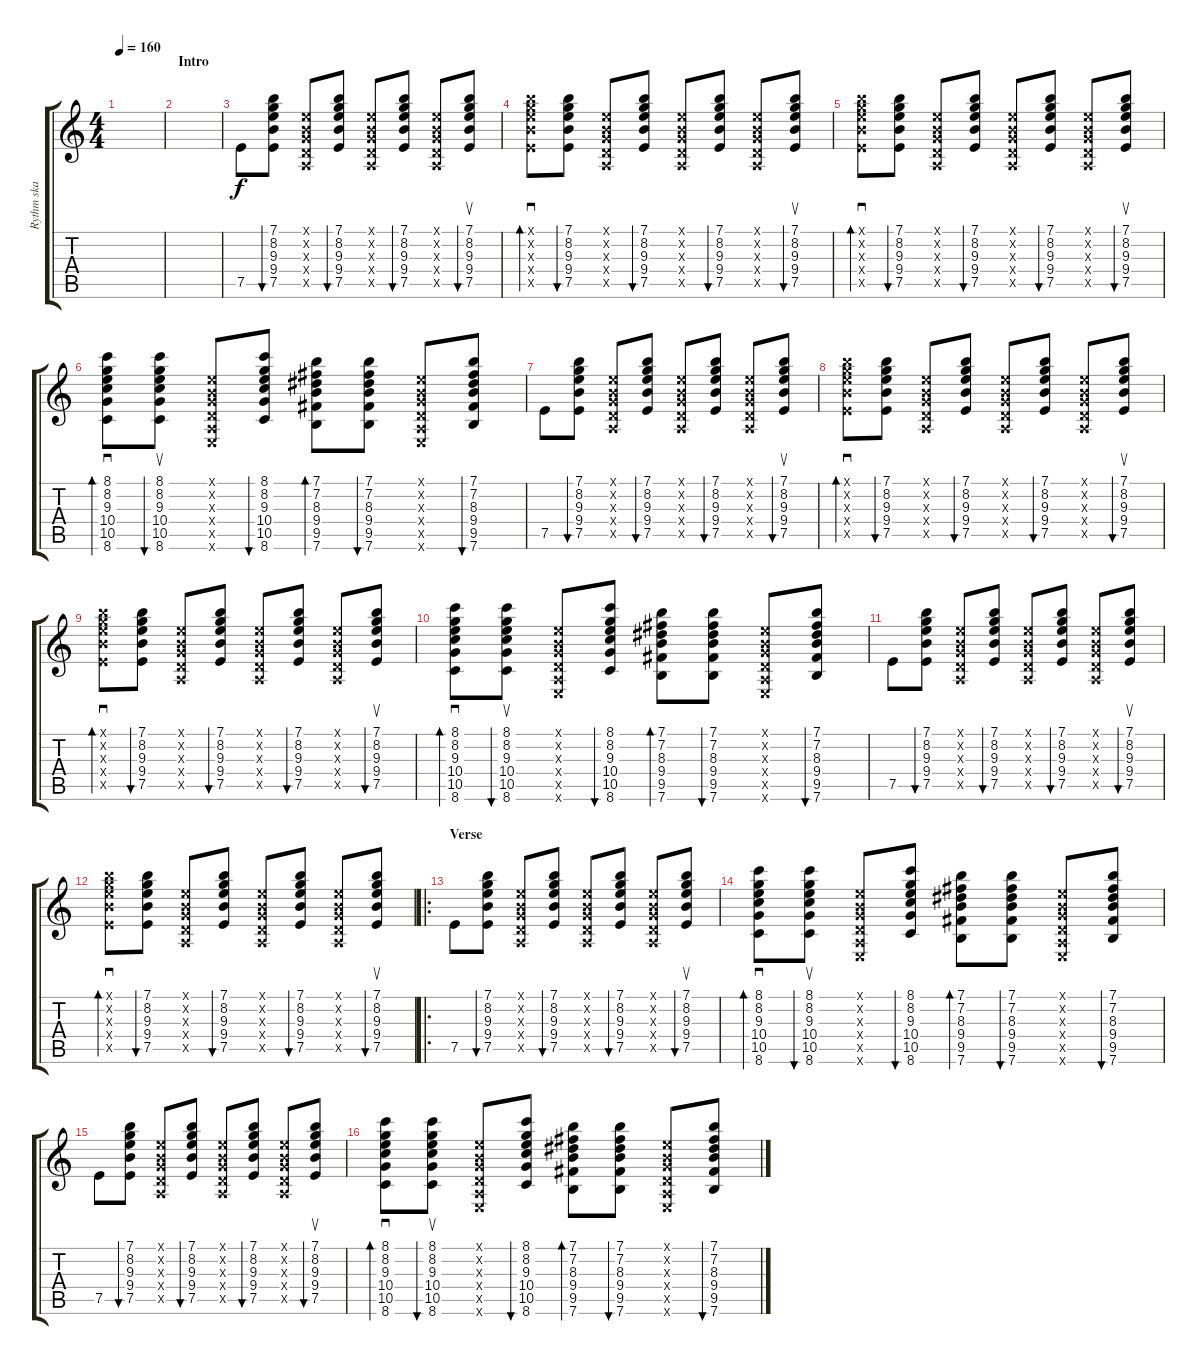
\track ("Rythm ska" "Rythm ska") {instrument electricguitarjazz}
\staff {score tabs}
\tuning (E4 B3 G3 D3 A2 E2) {hide}
\ts (4 4)
\tempo 160
\clef g2
\ks c
|
\section ("" "Intro")
|
7.5.8 (7.1 8.2 9.3 9.4 7.5).8{bu 60} (0.1{x} 0.2{x} 0.3{x} 0.4{x} 0.5{x}).8 (7.1 8.2 9.3 9.4 7.5).8{bu 60} (0.1{x} 0.2{x} 0.3{x} 0.4{x} 0.5{x}).8 (7.1 8.2 9.3 9.4 7.5).8{bu 60} (0.1{x} 0.2{x} 0.3{x} 0.4{x} 0.5{x}).8 (7.1 8.2 9.3 9.4 7.5).8{su bu 60} |
(7.1{x} 8.2{x} 9.3{x} 9.4{x} 7.5{x}).8{sd bd 60} (7.1 8.2 9.3 9.4 7.5).8{bu 60} (0.1{x} 0.2{x} 0.3{x} 0.4{x} 0.5{x}).8 (7.1 8.2 9.3 9.4 7.5).8{bu 60} (0.1{x} 0.2{x} 0.3{x} 0.4{x} 0.5{x}).8 (7.1 8.2 9.3 9.4 7.5).8{bu 60} (0.1{x} 0.2{x} 0.3{x} 0.4{x} 0.5{x}).8 (7.1 8.2 9.3 9.4 7.5).8{su bu 60} |
(7.1{x} 8.2{x} 9.3{x} 9.4{x} 7.5{x}).8{sd bd 60} (7.1 8.2 9.3 9.4 7.5).8{bu 60} (0.1{x} 0.2{x} 0.3{x} 0.4{x} 0.5{x}).8 (7.1 8.2 9.3 9.4 7.5).8{bu 60} (0.1{x} 0.2{x} 0.3{x} 0.4{x} 0.5{x}).8 (7.1 8.2 9.3 9.4 7.5).8{bu 60} (0.1{x} 0.2{x} 0.3{x} 0.4{x} 0.5{x}).8 (7.1 8.2 9.3 9.4 7.5).8{su bu 60} |
(8.1 8.2 9.3 10.4 10.5 8.6).8{sd bd 60} (8.1 8.2 9.3 10.4 10.5 8.6).8{su bu 60} (0.1{x} 0.2{x} 0.3{x} 0.4{x} 0.5{x} 0.6{x}).8 (8.1 8.2 9.3 10.4 10.5 8.6).8{bu 60} (7.1 7.2 8.3 9.4 9.5 7.6).8{bd 60} (7.1 7.2 8.3 9.4 9.5 7.6).8{bu 60} (0.1{x} 0.2{x} 0.3{x} 0.4{x} 0.5{x} 0.6{x}).8 (7.1 7.2 8.3 9.4 9.5 7.6).8{bu 60} |
7.5.8 (7.1 8.2 9.3 9.4 7.5).8{bu 60} (0.1{x} 0.2{x} 0.3{x} 0.4{x} 0.5{x}).8 (7.1 8.2 9.3 9.4 7.5).8{bu 60} (0.1{x} 0.2{x} 0.3{x} 0.4{x} 0.5{x}).8 (7.1 8.2 9.3 9.4 7.5).8{bu 60} (0.1{x} 0.2{x} 0.3{x} 0.4{x} 0.5{x}).8 (7.1 8.2 9.3 9.4 7.5).8{su bu 60} |
(7.1{x} 8.2{x} 9.3{x} 9.4{x} 7.5{x}).8{sd bd 60} (7.1 8.2 9.3 9.4 7.5).8{bu 60} (0.1{x} 0.2{x} 0.3{x} 0.4{x} 0.5{x}).8 (7.1 8.2 9.3 9.4 7.5).8{bu 60} (0.1{x} 0.2{x} 0.3{x} 0.4{x} 0.5{x}).8 (7.1 8.2 9.3 9.4 7.5).8{bu 60} (0.1{x} 0.2{x} 0.3{x} 0.4{x} 0.5{x}).8 (7.1 8.2 9.3 9.4 7.5).8{su bu 60} |
(7.1{x} 8.2{x} 9.3{x} 9.4{x} 7.5{x}).8{sd bd 60} (7.1 8.2 9.3 9.4 7.5).8{bu 60} (0.1{x} 0.2{x} 0.3{x} 0.4{x} 0.5{x}).8 (7.1 8.2 9.3 9.4 7.5).8{bu 60} (0.1{x} 0.2{x} 0.3{x} 0.4{x} 0.5{x}).8 (7.1 8.2 9.3 9.4 7.5).8{bu 60} (0.1{x} 0.2{x} 0.3{x} 0.4{x} 0.5{x}).8 (7.1 8.2 9.3 9.4 7.5).8{su bu 60} |
(8.1 8.2 9.3 10.4 10.5 8.6).8{sd bd 60} (8.1 8.2 9.3 10.4 10.5 8.6).8{su bu 60} (0.1{x} 0.2{x} 0.3{x} 0.4{x} 0.5{x} 0.6{x}).8 (8.1 8.2 9.3 10.4 10.5 8.6).8{bu 60} (7.1 7.2 8.3 9.4 9.5 7.6).8{bd 60} (7.1 7.2 8.3 9.4 9.5 7.6).8{bu 60} (0.1{x} 0.2{x} 0.3{x} 0.4{x} 0.5{x} 0.6{x}).8 (7.1 7.2 8.3 9.4 9.5 7.6).8{bu 60} |
7.5.8 (7.1 8.2 9.3 9.4 7.5).8{bu 60} (0.1{x} 0.2{x} 0.3{x} 0.4{x} 0.5{x}).8 (7.1 8.2 9.3 9.4 7.5).8{bu 60} (0.1{x} 0.2{x} 0.3{x} 0.4{x} 0.5{x}).8 (7.1 8.2 9.3 9.4 7.5).8{bu 60} (0.1{x} 0.2{x} 0.3{x} 0.4{x} 0.5{x}).8 (7.1 8.2 9.3 9.4 7.5).8{su bu 60} |
(7.1{x} 8.2{x} 9.3{x} 9.4{x} 7.5{x}).8{sd bd 60} (7.1 8.2 9.3 9.4 7.5).8{bu 60} (0.1{x} 0.2{x} 0.3{x} 0.4{x} 0.5{x}).8 (7.1 8.2 9.3 9.4 7.5).8{bu 60} (0.1{x} 0.2{x} 0.3{x} 0.4{x} 0.5{x}).8 (7.1 8.2 9.3 9.4 7.5).8{bu 60} (0.1{x} 0.2{x} 0.3{x} 0.4{x} 0.5{x}).8 (7.1 8.2 9.3 9.4 7.5).8{su bu 60} |
\ro
\section ("" "Verse")
7.5.8 (7.1 8.2 9.3 9.4 7.5).8{bu 60} (0.1{x} 0.2{x} 0.3{x} 0.4{x} 0.5{x}).8 (7.1 8.2 9.3 9.4 7.5).8{bu 60} (0.1{x} 0.2{x} 0.3{x} 0.4{x} 0.5{x}).8 (7.1 8.2 9.3 9.4 7.5).8{bu 60} (0.1{x} 0.2{x} 0.3{x} 0.4{x} 0.5{x}).8 (7.1 8.2 9.3 9.4 7.5).8{su bu 60} |
(8.1 8.2 9.3 10.4 10.5 8.6).8{sd bd 60} (8.1 8.2 9.3 10.4 10.5 8.6).8{su bu 60} (0.1{x} 0.2{x} 0.3{x} 0.4{x} 0.5{x} 0.6{x}).8 (8.1 8.2 9.3 10.4 10.5 8.6).8{bu 60} (7.1 7.2 8.3 9.4 9.5 7.6).8{bd 60} (7.1 7.2 8.3 9.4 9.5 7.6).8{bu 60} (0.1{x} 0.2{x} 0.3{x} 0.4{x} 0.5{x} 0.6{x}).8 (7.1 7.2 8.3 9.4 9.5 7.6).8{bu 60} |
7.5.8 (7.1 8.2 9.3 9.4 7.5).8{bu 60} (0.1{x} 0.2{x} 0.3{x} 0.4{x} 0.5{x}).8 (7.1 8.2 9.3 9.4 7.5).8{bu 60} (0.1{x} 0.2{x} 0.3{x} 0.4{x} 0.5{x}).8 (7.1 8.2 9.3 9.4 7.5).8{bu 60} (0.1{x} 0.2{x} 0.3{x} 0.4{x} 0.5{x}).8 (7.1 8.2 9.3 9.4 7.5).8{su bu 60} |
(8.1 8.2 9.3 10.4 10.5 8.6).8{sd bd 60} (8.1 8.2 9.3 10.4 10.5 8.6).8{su bu 60} (0.1{x} 0.2{x} 0.3{x} 0.4{x} 0.5{x} 0.6{x}).8 (8.1 8.2 9.3 10.4 10.5 8.6).8{bu 60} (7.1 7.2 8.3 9.4 9.5 7.6).8{bd 60} (7.1 7.2 8.3 9.4 9.5 7.6).8{bu 60} (0.1{x} 0.2{x} 0.3{x} 0.4{x} 0.5{x} 0.6{x}).8 (7.1 7.2 8.3 9.4 9.5 7.6).8{bu 60}
